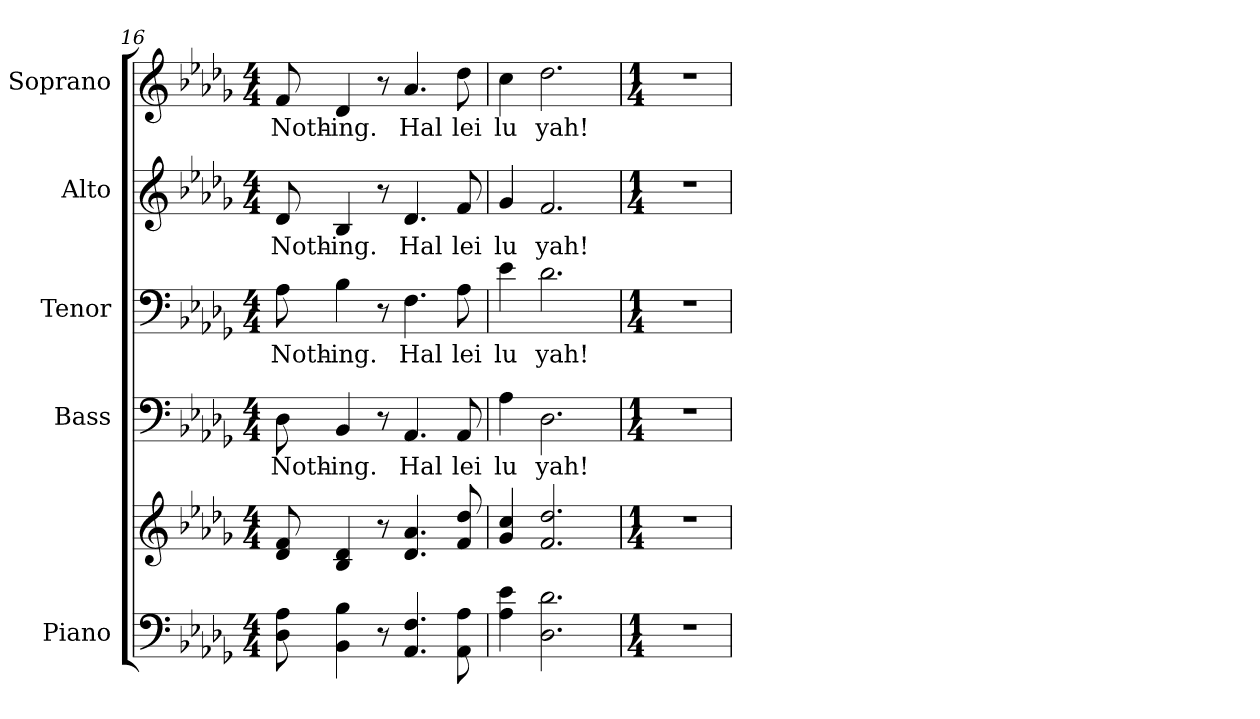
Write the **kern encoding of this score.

**kern	**kern	**kern	**text	**kern	**text	**kern	**text	**kern	**text
*part5	*part5	*part4	*part4	*part3	*part3	*part2	*part2	*part1	*part1
*staff6	*staff5	*staff4	*staff4	*staff3	*staff3	*staff2	*staff2	*staff1	*staff1
*I"Piano	*	*I"Bass	*	*I"Tenor	*	*I"Alto	*	*I"Soprano	*
*I'Pno.	*	*I'B.	*	*I'T.	*	*I'A.	*	*I'S.	*
*clefF4	*clefG2	*clefF4	*	*clefF4	*	*clefG2	*	*clefG2	*
*k[b-e-a-d-g-]	*k[b-e-a-d-g-]	*k[b-e-a-d-g-]	*	*k[b-e-a-d-g-]	*	*k[b-e-a-d-g-]	*	*k[b-e-a-d-g-]	*
*D-:	*D-:	*D-:	*	*D-:	*	*D-:	*	*D-:	*
*M4/4	*M4/4	*M4/4	*	*M4/4	*	*M4/4	*	*M4/4	*
=16	=16	=16	=16	=16	=16	=16	=16	=16	=16
!	!	!	!LO:LY:b:color=#000000	!	!	!	!	!	!
!	!	!	!	!	!LO:LY:b:color=#000000	!	!	!	!
!	!	!	!	!	!	!	!LO:LY:b:color=#000000	!	!
!	!	!	!	!	!	!	!	!	!LO:LY:b:color=#000000
8D-i\ 8A-i	8d-i/ 8fi	8D-i\	Noth-	8A-i\	Noth-	8d-i/	Noth-	8fi/	Noth-
!	!	!	!LO:LY:b:color=#000000	!	!	!	!	!	!
!	!	!	!	!	!LO:LY:b:color=#000000	!	!	!	!
!	!	!	!	!	!	!	!LO:LY:b:color=#000000	!	!
!	!	!	!	!	!	!	!	!	!LO:LY:b:color=#000000
4BB-i\ 4B-i	4B-i/ 4d-i	4BB-i/	-ing.	4B-i\	-ing.	4B-i/	-ing.	4d-i/	-ing.
8r	8r	8r	.	8r	.	8r	.	8r	.
!	!	!	!LO:LY:b:color=#000000	!	!	!	!	!	!
!	!	!	!	!	!LO:LY:b:color=#000000	!	!	!	!
!	!	!	!	!	!	!	!LO:LY:b:color=#000000	!	!
!	!	!	!	!	!	!	!	!	!LO:LY:b:color=#000000
4.AA-i/ 4.Fi	4.d-i/ 4.a-i	4.AA-i/	Hal	4.Fi\	Hal	4.d-i/	Hal	4.a-i/	Hal
!	!	!	!LO:LY:b:color=#000000	!	!	!	!	!	!
!	!	!	!	!	!LO:LY:b:color=#000000	!	!	!	!
!	!	!	!	!	!	!	!LO:LY:b:color=#000000	!	!
!	!	!	!	!	!	!	!	!	!LO:LY:b:color=#000000
8AA-i\ 8A-i	8fi/ 8dd-i	8AA-i/	lei	8A-i\	lei	8fi/	lei	8dd-i\	lei
!!LO:PB:g=z
=17	=17	=17	=17	=17	=17	=17	=17	=17	=17
!	!	!	!LO:LY:b:color=#000000	!	!	!	!	!	!
!	!	!	!	!	!LO:LY:b:color=#000000	!	!	!	!
!	!	!	!	!	!	!	!LO:LY:b:color=#000000	!	!
!	!	!	!	!	!	!	!	!	!LO:LY:b:color=#000000
4A-i\ 4e-i	4g-i/ 4cci	4A-i\	lu	4e-i\	lu	4g-i/	lu	4cci\	lu
!	!	!	!LO:LY:b:color=#000000	!	!	!	!	!	!
!	!	!	!	!	!LO:LY:b:color=#000000	!	!	!	!
!	!	!	!	!	!	!	!LO:LY:b:color=#000000	!	!
!	!	!	!	!	!	!	!	!	!LO:LY:b:color=#000000
2.D-i\ 2.d-i	2.fi/ 2.dd-i	2.D-i\	yah!	2.d-i\	yah!	2.fi/	yah!	2.dd-i\	yah!
=18	=18	=18	=18	=18	=18	=18	=18	=18	=18
*M1/4	*M1/4	*M1/4	*	*M1/4	*	*M1/4	*	*M1/4	*
!LO:N:vis=1	!LO:N:vis=1	!LO:N:vis=1	!	!LO:N:vis=1	!	!LO:N:vis=1	!	!LO:N:vis=1	!
4r	4r	4r	.	4r	.	4r	.	4r	.
=	=	=	=	=	=	=	=	=	=
*-	*-	*-	*-	*-	*-	*-	*-	*-	*-
